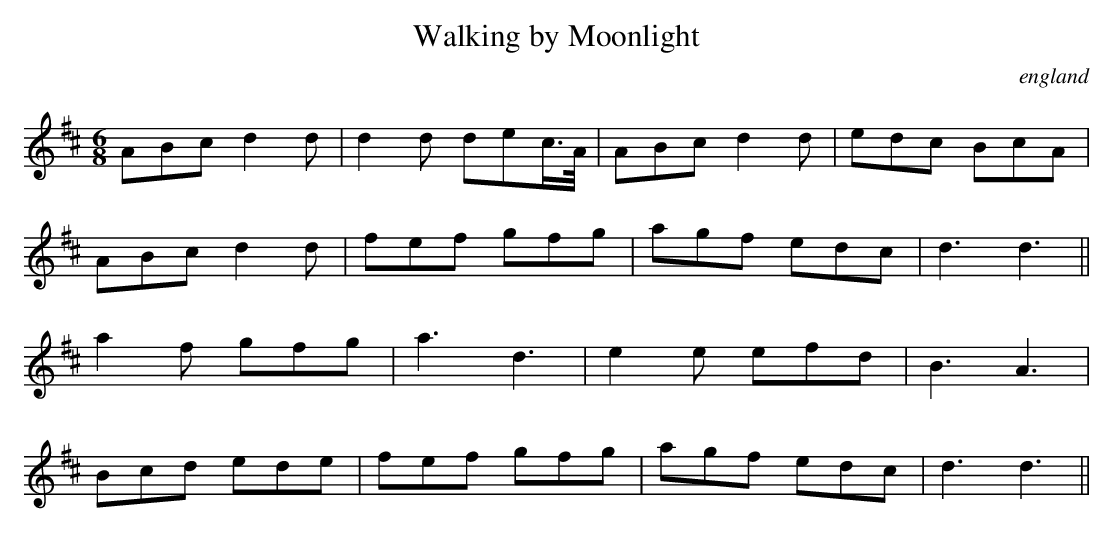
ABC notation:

X:1
T:Walking by Moonlight
O:england
L:1/8
M:6/8
K:D
ABc d2 d|d2 d dec3/4A/4|ABc d2 d|edc BcA|
ABc d2 d|fef gfg|agf edc|d3 d3||
a2 f gfg|a3 d3|e2 e efd|B3 A3|
Bcd ede|fef gfg|agf edc|d3 d3||
